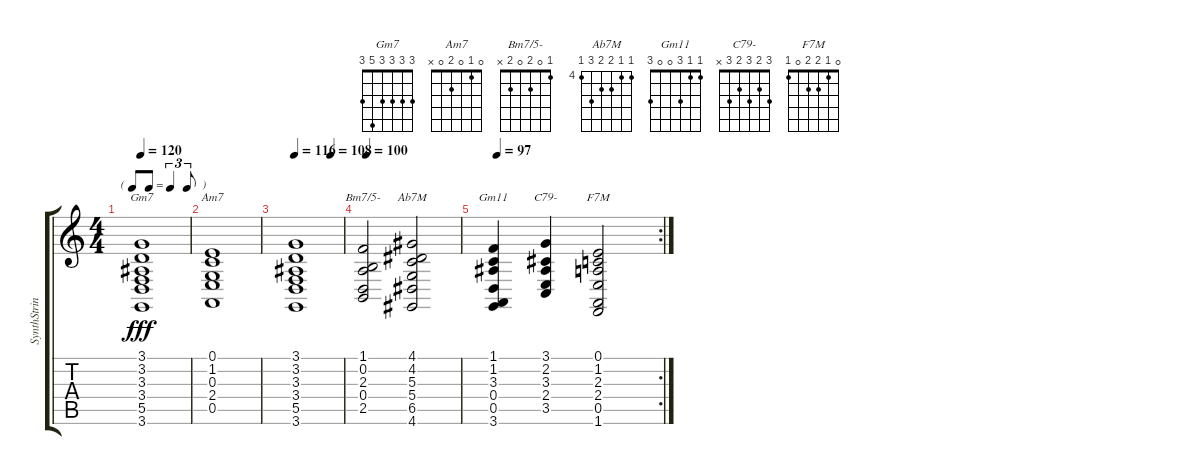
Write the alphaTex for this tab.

\track ("SynthStrings" "SynthStrin") {instrument synthstrings1}
\staff {score tabs}
\tuning (E4 B3 G3 D3 A2 E2) {hide}
\chord ("Gm7" 3 3 3 3 5 3)
\chord ("Am7" 0 1 0 2 0 x)
\chord ("Bm7/5-" 1 0 2 0 2 x)
\chord ("Ab7M" 4 4 5 5 6 4) {firstfret 4}
\chord ("Gm11" 1 1 3 0 0 3)
\chord ("C79-" 3 2 3 2 3 x)
\chord ("F7M" 0 1 2 2 0 1)
\ts (4 4)
\tf triplet8th
\tempo 120
\clef g2
\ks c
(3.1 3.2 3.3 3.4 5.5 3.6).1{ch "Gm7" dy fff} |
(0.1 1.2 0.3 2.4 0.5).1{ch "Am7"} |
\tempo 116
\tempo (108 0.75)
(3.1 3.2 3.3 3.4 5.5 3.6).1 |
\tempo 100
(1.1 0.2 2.3 0.4 2.5).2{ch "Bm7/5-"} (4.1 4.2 5.3 5.4 6.5 4.6).2{ch "Ab7M"} |
\rc 2
\tempo 97
(1.1 1.2 3.3 0.4 0.5 3.6).4{ch "Gm11"} (3.1 2.2 3.3 2.4 3.5).4{ch "C79-"} (0.1 1.2 2.3 2.4 0.5 1.6).2{ch "F7M"}
